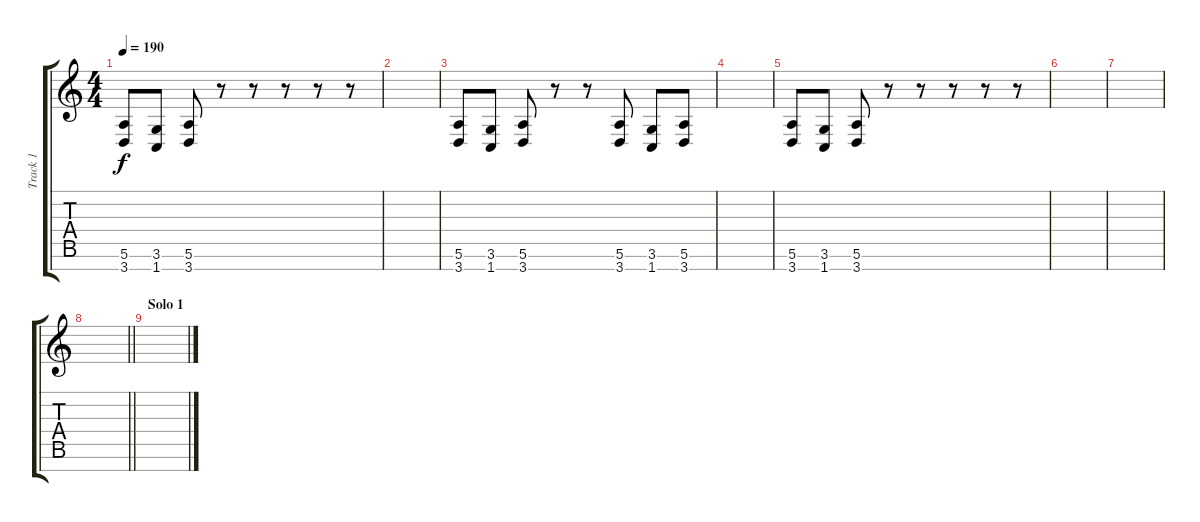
\track ("Track 1" "Track 1") {instrument overdrivenguitar}
\staff {score tabs}
\tuning (E4 B3 G3 D3 A2 E2 B1) {hide}
\ts (4 4)
\tempo 190
\clef g2
\ks c
(5.6 3.7).8{dy f} (3.6 1.7).8 (5.6 3.7).8 r.8 r.8 r.8 r.8 r.8 |
|
(5.6 3.7).8 (3.6 1.7).8 (5.6 3.7).8 r.8 r.8 (5.6 3.7).8 (3.6 1.7).8 (5.6 3.7).8 |
|
(5.6 3.7).8 (3.6 1.7).8 (5.6 3.7).8 r.8 r.8 r.8 r.8 r.8 |
|
|
\barLineRight lightlight
|
\section ("" "Solo 1")
